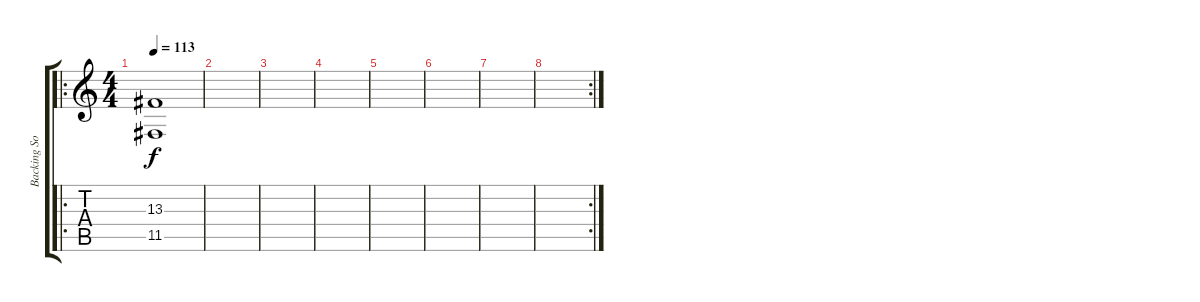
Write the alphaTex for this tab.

\track ("Backing Sound" "Backing So") {instrument harmonica}
\staff {score tabs}
\tuning (D4 A3 F3 C3 G2 C2) {hide}
\ro
\ts (4 4)
\tempo 113
\clef g2
\ks c
(13.3{t} 11.5{t}).1{dy f} |
|
|
|
|
|
|
\rc 2
